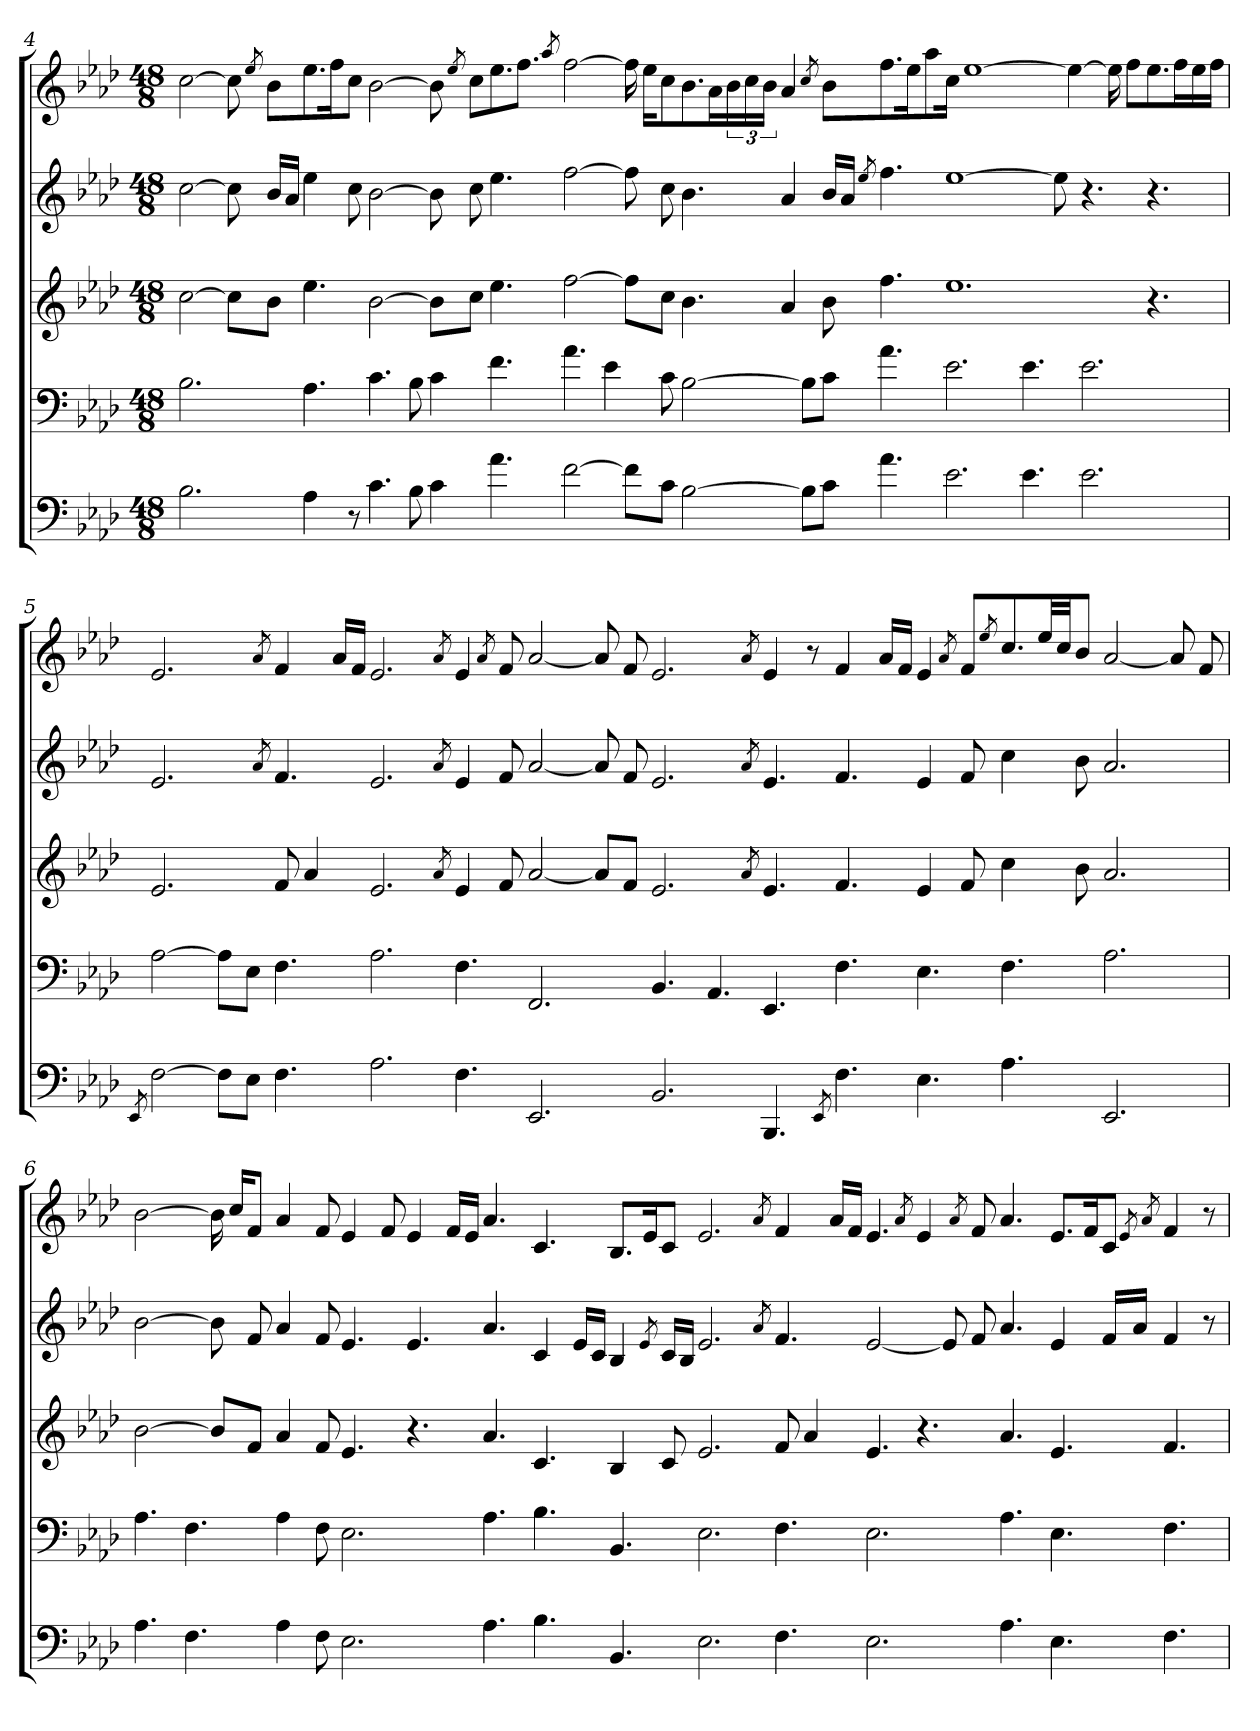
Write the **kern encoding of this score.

**kern	**kern	**kern	**kern	**kern
*part5	*part4	*part3	*part2	*part1
*staff5	*staff4	*staff3	*staff2	*staff1
*clefF4	*clefF4	*clefG2	*clefG2	*clefG2
*k[b-e-a-d-]	*k[b-e-a-d-]	*k[b-e-a-d-]	*k[b-e-a-d-]	*k[b-e-a-d-]
*M48/8	*M48/8	*M48/8	*M48/8	*M48/8
=4	=4	=4	=4	=4
2.B-	2.B-	[2cc	[2cc	[2cc
.	.	8cc\L]	8cc]	8cc]
.	.	.	.	8qee-
.	.	8b-\J	16b-/LL	8b-\L
.	.	.	16a-/JJ	.
4A-	4.A-	4.ee-	4ee-	8.ee-\
.	.	.	.	16ff\K
8r	.	.	8cc	8cc\J
4.c	4.c	[2b-	[2b-	[2b-
8B-	8B-	.	.	.
4c	4c	8b-\L]	8b-]	8b-]
.	.	.	.	8qee-
.	.	8cc\J	8cc	8cc\L
4.a-	4.f	4.ee-	4.ee-	8.ee-\
.	.	.	.	8.ff\J
.	.	.	.	8qaa-
[2f	4.a-	[2ff	[2ff	[2ff
.	4e-	.	.	.
8f\L]	.	8ff\L]	8ff]	16ff]
.	.	.	.	16ee-\KL
8c\J	8c	8cc\J	8cc	8cc\
[2B-	[2B-	4.b-	4.b-	8.b-\
.	.	.	.	16a-\L
.	.	.	.	24b-\
.	.	.	.	24cc\
.	.	.	.	24b-\JJ
.	.	4a-	4a-	4a-
8B-\L]	8B-\L]	.	.	.
.	.	.	.	8qcc
8c\J	8c\J	8b-	16b-/LL	8b-\L
.	.	.	16a-/JJ	.
.	.	.	8qee-	.
4.a-	4.a-	4.ff	4.ff	8.ff\
.	.	.	.	16ee-\K
.	.	.	.	8aa-\
2.e-	2.e-	1.ee-	[1ee-	16cc\Jk
.	.	.	.	[1ee-
4.e-	4.e-	.	.	.
.	.	.	8ee-]	.
.	.	.	.	4ee-_
2.e-	2.e-	.	4.r	.
.	.	.	.	16ee-]
.	.	.	.	8ff\L
.	.	4.r	4.r	8.ee-\
.	.	.	.	16ff\L
.	.	.	.	16ee-\
.	.	.	.	16ff\JJ
=5	=5	=5	=5	=5
8qEE-	.	.	.	.
[2F	[2A-	2.e-	2.e-	2.e-
8F\L]	8A-\L]	.	.	.
8E-\J	8E-\J	.	.	.
.	.	.	8qa-	8qa-
4.F	4.F	8f	4.f	4f
.	.	4a-	.	.
.	.	.	.	16a-/LL
.	.	.	.	16f/JJ
2.A-	2.A-	2.e-	2.e-	2.e-
.	.	8qa-	8qa-	8qa-
4.F	4.F	4e-	4e-	4e-
.	.	.	.	8qa-
.	.	8f	8f	8f
2.EE-	2.FF	[2a-	[2a-	[2a-
.	.	8a-/L]	8a-]	8a-]
.	.	8f/J	8f	8f
2.BB-	4.BB-	2.e-	2.e-	2.e-
.	4.AA-	.	.	.
.	.	8qa-	8qa-	8qa-
4.BBB-	4.EE-	4.e-	4.e-	4e-
.	.	.	.	8r
8qEE-	.	.	.	.
4.F	4.F	4.f	4.f	4f
.	.	.	.	16a-/LL
.	.	.	.	16f/JJ
4.E-	4.E-	4e-	4e-	4e-
.	.	.	.	8qa-
.	.	8f	8f	8f/L
.	.	.	.	8qee-/
4.A-	4.F	4cc	4cc	8.cc/
.	.	.	.	32ee-/LL
.	.	.	.	32cc/JJ
.	.	8b-	8b-	8b-/J
2.EE-	2.A-	2.a-	2.a-	[2a-
.	.	.	.	8a-]
.	.	.	.	8f
=6	=6	=6	=6	=6
4.A-	4.A-	[2b-	[2b-	[2b-
4.F	4.F	.	.	.
.	.	8b-/L]	8b-]	16b-]
.	.	.	.	16cc/KL
.	.	8f/J	8f	8f/J
4A-	4A-	4a-	4a-	4a-
8F	8F	8f	8f	8f
2.E-	2.E-	4.e-	4.e-	4e-
.	.	.	.	8f
.	.	4.r	4.e-	4e-
.	.	.	.	16f/LL
.	.	.	.	16e-/JJ
4.A-	4.A-	4.a-	4.a-	4.a-
4.B-	4.B-	4.c	4c	4.c
.	.	.	16e-/LL	.
.	.	.	16c/JJ	.
4.BB-	4.BB-	4B-	4B-	8.B-/L
.	.	.	.	16e-/K
.	.	.	8qe-	.
.	.	8c	16c/LL	8c/J
.	.	.	16B-/JJ	.
2.E-	2.E-	2.e-	2.e-	2.e-
.	.	.	8qa-	8qa-
4.F	4.F	8f	4.f	4f
.	.	4a-	.	.
.	.	.	.	16a-/LL
.	.	.	.	16f/JJ
2.E-	2.E-	4.e-	[2e-	4.e-
.	.	.	.	8qa-
.	.	4.r	.	4e-
.	.	.	8e-]	.
.	.	.	.	8qa-
.	.	.	8f	8f
4.A-	4.A-	4.a-	4.a-	4.a-
4.E-	4.E-	4.e-	4e-	8.e-/L
.	.	.	.	16f/K
.	.	.	16f/LL	8c/J
.	.	.	16a-/JJ	.
.	.	.	.	8qe-
.	.	.	.	8qa-
4.F	4.F	4.f	4f	4f
.	.	.	8r	8r
=	=	=	=	=
*-	*-	*-	*-	*-
